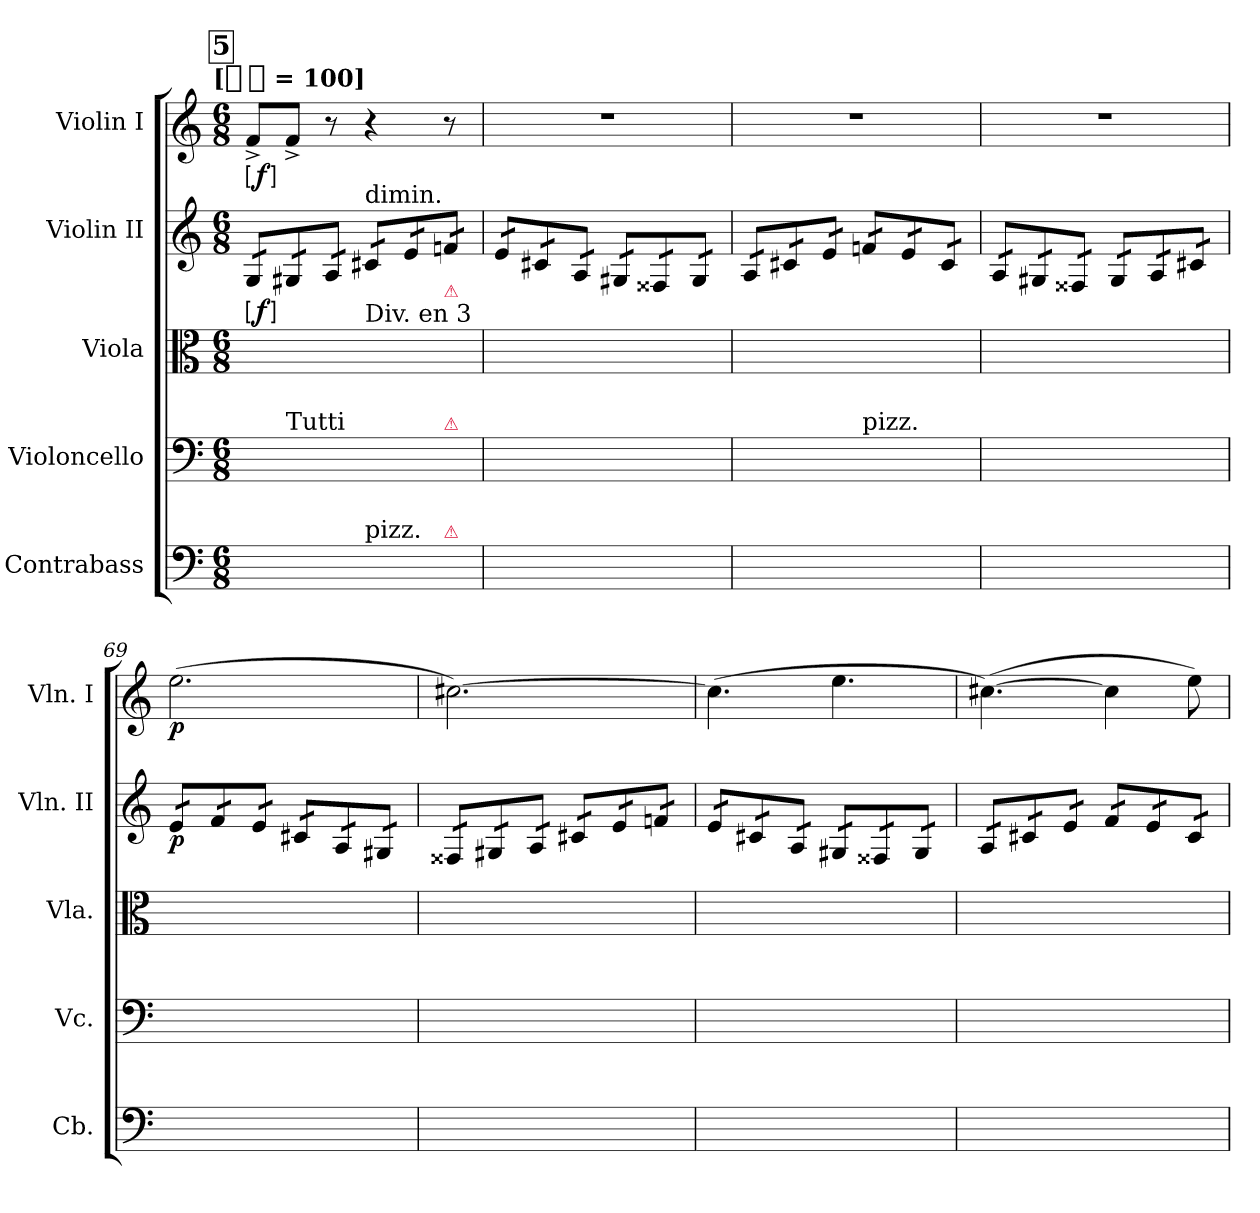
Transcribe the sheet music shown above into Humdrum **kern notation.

**kern	**kern	**kern	**kern	**dynam	**kern	**dynam
*part5	*part4	*part3	*part2	*part2	*part1	*part1
*staff5	*staff4	*staff3	*staff2	*staff2	*staff1	*staff1
*I"Contrabass	*I"Violoncello	*I"Viola	*I"Violin II	*	*I"Violin I	*
*I'Cb.	*I'Vc.	*I'Vla.	*I'Vln. II	*	*I'Vln. I	*
*clefF4	*clefF4	*clefC3	*clefG2	*	*clefG2	*
*ITrd7c12	*	*	*	*	*	*
*k[]	*k[]	*k[]	*k[]	*	*k[]	*
*C:	*C:	*C:	*C:	*	*C:	*
!!LO:TX:omd:t=[[quarter-dot] = 100]
*M6/8	*M6/8	*M6/8	*M6/8	*	*M6/8	*
*MM150	*MM150	*MM150	*MM150	*	*MM150	*
!!LO:REH:place=s1:t=5
=65	=65	=65	=65	=65	=65	=65
!	!	!	!	!LO:DY:ed=brack	!	!LO:DY:ed=brack
*	*	*	*tremolo	*	*	*
8ryy	8ryy	8ryy	16GLL	f	8f^L	f
.	.	.	16G	.	.	.
!	!LO:TX:a:t=Tutti	!	!	!	!	!
8ryy	8ryy	8ryy	16G#X	.	8f^J	.
.	.	.	16G#X	.	.	.
8ryy	8ryy	8ryy	16A	.	8r	.
.	.	.	16AJJ	.	.	.
!	!	!	!LO:TX:t=dimin.	!	!	!
!	!	!LO:TX:a:t=Div. en 3	!	!	!	!
!LO:TX:a:t=pizz.	!	!	!	!	!	!
4ryy	4ryy	4ryy	16c#XLL	.	4r	.
.	.	.	16c#X	.	.	.
.	.	.	16e	.	.	.
.	.	.	16e	.	.	.
!	!	!LO:TX:a:color=crimson:t=⚠	!	!	!	!
!	!LO:TX:a:color=crimson:t=⚠	!	!	!	!	!
!LO:TX:a:color=crimson:t=⚠	!	!	!	!	!	!
8ryy	8ryy	8ryy	16fn	.	8r	.
.	.	.	16fnJJ	.	.	.
=66	=66	=66	=66	=66	=66	=66
8ryy	8ryy	8ryy	16eLL	.	4%3r	.
.	.	.	16e	.	.	.
8ryy	8ryy	8ryy	16c#X	.	.	.
.	.	.	16c#X	.	.	.
8ryy	8ryy	8ryy	16A	.	.	.
.	.	.	16AJJ	.	.	.
8ryy	8ryy	8ryy	16G#XLL	.	.	.
.	.	.	16G#X	.	.	.
8ryy	8ryy	8ryy	16F##X	.	.	.
.	.	.	16F##X	.	.	.
8ryy	8ryy	8ryy	16G#	.	.	.
.	.	.	16G#JJ	.	.	.
=67	=67	=67	=67	=67	=67	=67
4ryy	4ryy	4ryy	16ALL	.	4%3r	.
.	.	.	16A	.	.	.
.	.	.	16c#X	.	.	.
.	.	.	16c#X	.	.	.
8ryy	8ryy	8ryy	16e	.	.	.
.	.	.	16eJJ	.	.	.
!	!LO:TX:a:t=pizz.	!	!	!	!	!
8ryy	8ryy	8ryy	16fnLL	.	.	.
.	.	.	16fn	.	.	.
8ryy	8ryy	8ryy	16e	.	.	.
.	.	.	16e	.	.	.
8ryy	8ryy	8ryy	16c#	.	.	.
.	.	.	16c#JJ	.	.	.
=68	=68	=68	=68	=68	=68	=68
4ryy	4ryy	4ryy	16ALL	.	4%3r	.
.	.	.	16A	.	.	.
.	.	.	16G#X	.	.	.
.	.	.	16G#X	.	.	.
8ryy	8ryy	8ryy	16F##X	.	.	.
.	.	.	16F##XJJ	.	.	.
8ryy	8ryy	8ryy	16G#LL	.	.	.
.	.	.	16G#	.	.	.
8ryy	8ryy	8ryy	16A	.	.	.
.	.	.	16A	.	.	.
8ryy	8ryy	8ryy	16c#X	.	.	.
.	.	.	16c#XJJ	.	.	.
=69	=69	=69	=69	=69	=69	=69
8ryy	8ryy	8ryy	16eLL	p	(2.ee	p
.	.	.	16e	.	.	.
8ryy	8ryy	8ryy	16f	.	.	.
.	.	.	16f	.	.	.
8ryy	8ryy	8ryy	16e	.	.	.
.	.	.	16eJJ	.	.	.
4ryy	4ryy	4ryy	16c#XLL	.	.	.
.	.	.	16c#X	.	.	.
.	.	.	16A	.	.	.
.	.	.	16A	.	.	.
8ryy	8ryy	8ryy	16G#X	.	.	.
.	.	.	16G#XJJ	.	.	.
=70	=70	=70	=70	=70	=70	=70
8ryy	8ryy	8ryy	16F##XLL	.	[2.cc#X)	.
.	.	.	16F##X	.	.	.
8ryy	8ryy	8ryy	16G#X	.	.	.
.	.	.	16G#X	.	.	.
8ryy	8ryy	8ryy	16A	.	.	.
.	.	.	16AJJ	.	.	.
4ryy	4ryy	4ryy	16c#XLL	.	.	.
.	.	.	16c#X	.	.	.
.	.	.	16e	.	.	.
.	.	.	16e	.	.	.
8ryy	8ryy	8ryy	16fn	.	.	.
.	.	.	16fnJJ	.	.	.
=71	=71	=71	=71	=71	=71	=71
8ryy	8ryy	8ryy	16eLL	.	(4.cc#]	.
.	.	.	16e	.	.	.
8ryy	8ryy	8ryy	16c#X	.	.	.
.	.	.	16c#X	.	.	.
8ryy	8ryy	8ryy	16A	.	.	.
.	.	.	16AJJ	.	.	.
8ryy	8ryy	8ryy	16G#XLL	.	4.ee	.
.	.	.	16G#X	.	.	.
8ryy	8ryy	8ryy	16F##X	.	.	.
.	.	.	16F##X	.	.	.
8ryy	8ryy	8ryy	16G#	.	.	.
.	.	.	16G#JJ	.	.	.
=72	=72	=72	=72	=72	=72	=72
4ryy	4ryy	4ryy	16ALL	.	([4.cc#X)	.
.	.	.	16A	.	.	.
.	.	.	16c#X	.	.	.
.	.	.	16c#X	.	.	.
8ryy	8ryy	8ryy	16e	.	.	.
.	.	.	16eJJ	.	.	.
8ryy	8ryy	8ryy	16fLL	.	4cc#]	.
.	.	.	16f	.	.	.
8ryy	8ryy	8ryy	16e	.	.	.
.	.	.	16e	.	.	.
8ryy	8ryy	8ryy	16c#	.	8ee)	.
.	.	.	16c#JJ	.	.	.
*	*	*	*Xtremolo	*	*	*
=	=	=	=	=	=	=
*-	*-	*-	*-	*-	*-	*-
